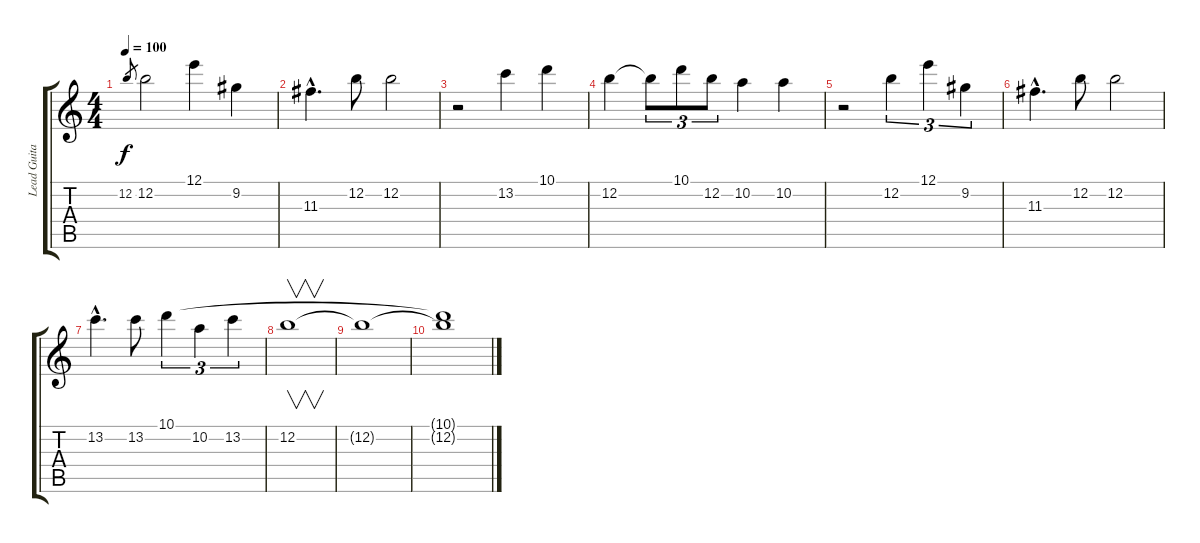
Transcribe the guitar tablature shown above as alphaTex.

\track ("Lead Guitar 2" "Lead Guita") {instrument distortionguitar}
\staff {score tabs}
\tuning (E4 B3 G3 D3 A2 E2) {hide}
\ts (4 4)
\tempo 100
\clef g2
\ks c
12.2.8{gr dy f} 12.2.2 12.1.4 9.2.4 |
11.3{hac}.4{d} 12.2.8 12.2.2 |
r.2 13.2.4 10.1.4 |
12.2.4 12.2{t}.8{tu (3 2)} 10.1.8{tu (3 2)} 12.2.8{tu (3 2)} 10.2.4 10.2.4 |
r.2 12.2.4{tu (3 2)} 12.1.4{tu (3 2)} 9.2.4{tu (3 2)} |
11.3{hac}.4{d} 12.2.8 12.2.2 |
13.2{hac}.4{d} 13.2.8 10.1.4{tu (3 2)} 10.2.4{tu (3 2)} 13.2.4{tu (3 2)} |
12.2.1{v} |
12.2{t}.1 |
(10.1{t} 12.2{t}).1
